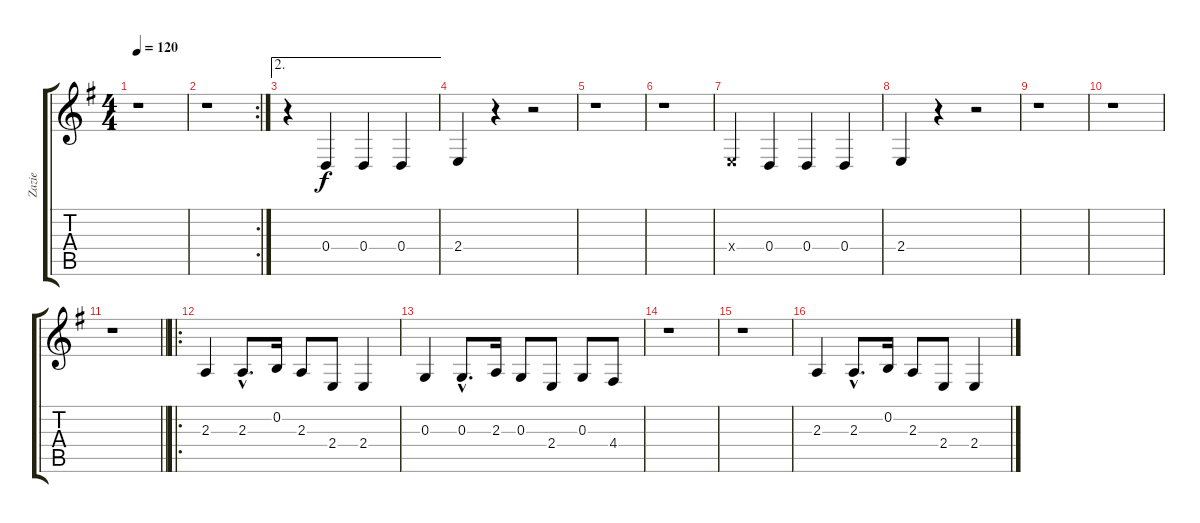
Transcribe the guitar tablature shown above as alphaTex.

\track ("Zazie" "Zazie") {instrument acousticgrandpiano}
\staff {score tabs}
\tuning (E4 B3 G3 D3 A2 E2) {hide}
\ts (4 4)
\tempo 120
\clef g2
\ks g
r.1{dy f} |
\rc 2
r.1 |
\ae 2
r.4 0.4.4 0.4.4 0.4.4 |
2.4.4 r.4 r.2 |
r.1 |
r.1 |
2.4{x}.4 0.4.4 0.4.4 0.4.4 |
2.4.4 r.4 r.2 |
r.1 |
r.1 |
\barLineRight lightlight
r.1 |
\ro
2.3.4 2.3{hac}.8{d} 0.2.16 2.3.8 2.4.8 2.4.4 |
0.3.4 0.3{hac}.8{d} 2.3.16 0.3.8 2.4.8 0.3.8 4.4.8 |
r.1 |
r.1 |
2.3.4 2.3{hac}.8{d} 0.2.16 2.3.8 2.4.8 2.4.4
